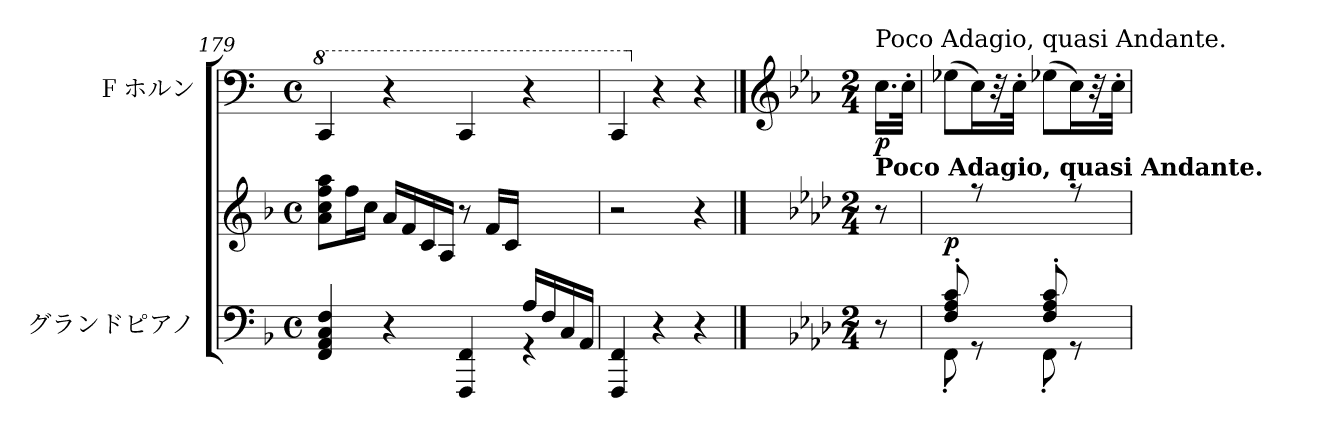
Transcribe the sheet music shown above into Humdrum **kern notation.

**kern	**kern	**dynam	**kern	**dynam
*part2	*part2	*part2	*part1	*part1
*staff3	*staff2	*staff2/3	*staff1	*staff1
*I"グランドピアノ	*	*	*I"F ホルン	*
*clefF4	*clefG2	*	*clefF4	*
*	*	*	*ITrd4c7	*
*k[b-]	*k[b-]	*	*k[b-]	*
*M4/4	*M4/4	*	*M4/4	*
*met(c)	*met(c)	*	*met(c)	*
=179	=179	=179	=179	=179
*^	*	*	*	*
*	*	*	*	*8va	*
2.ryy	4FF/ 4AA/ 4C/ 4F/	8a\ 8cc\ 8ff\ 8aa\L	.	4FF/	.
.	.	16ff\L	.	.	.
.	.	16cc\JJ	.	.	.
.	4r	16a/LL	.	4r	.
.	.	16f/	.	.	.
.	.	16c/	.	.	.
.	.	16A/JJ	.	.	.
.	4FFF/ 4FF/	8r	.	4FF/	.
.	.	16f/LL	.	.	.
.	.	16c/JJ	.	.	.
16A/LL	4rGG	4ryy	.	4r	.
16F/	.	.	.	.	.
16C/	.	.	.	.	.
16AA/JJ	.	.	.	.	.
*v	*v	*	*	*	*
=180	=180	=180	=180	=180
4FFF/ 4FF/	2r	.	4FF/	.
*	*	*	*X8va	*
4r	.	.	4r	.
4r	4r	.	4r	.
!!LO:PB:g=z
==1	==1	==1	==1	==1
*	*	*	*clefG2	*
*k[b-e-a-d-]	*k[b-e-a-d-]	*	*k[b-e-a-d-]	*
*M2/4	*M2/4	*	*M2/4	*
*	*	*	*MM35	*
!	!	!	!LO:TX:a:t=Poco Adagio, quasi Andante.	!
!	!LO:TX:a:B:t=Poco Adagio, quasi Andante.	!	!	!
!	!	!	!	!LO:DY:b
8r	8r	.	16.f\LL	p
.	.	.	32f'\JJk	.
=2	=2	=2	=2	=2
*	*	*	*MM36	*
*^	*	*	*	*
!	!	!	!LO:DY:b	!	!
8F/' 8A-/' 8c/'	8FF'\	8ryy	p	(>8a-X\L	.
8ryy	8rGG	8rff	.	16f\L)	.
.	.	.	.	32r	.
.	.	.	.	32f'\JJk	.
8F/' 8A-/' 8c/'	8FF'\	8ryy	.	(>8a-X\L	.
8ryy	8rGG	8rff	.	16f\L)	.
.	.	.	.	32r	.
.	.	.	.	32f'\JJk	.
*v	*v	*	*	*	*
=	=	=	=	=
*-	*-	*-	*-	*-
